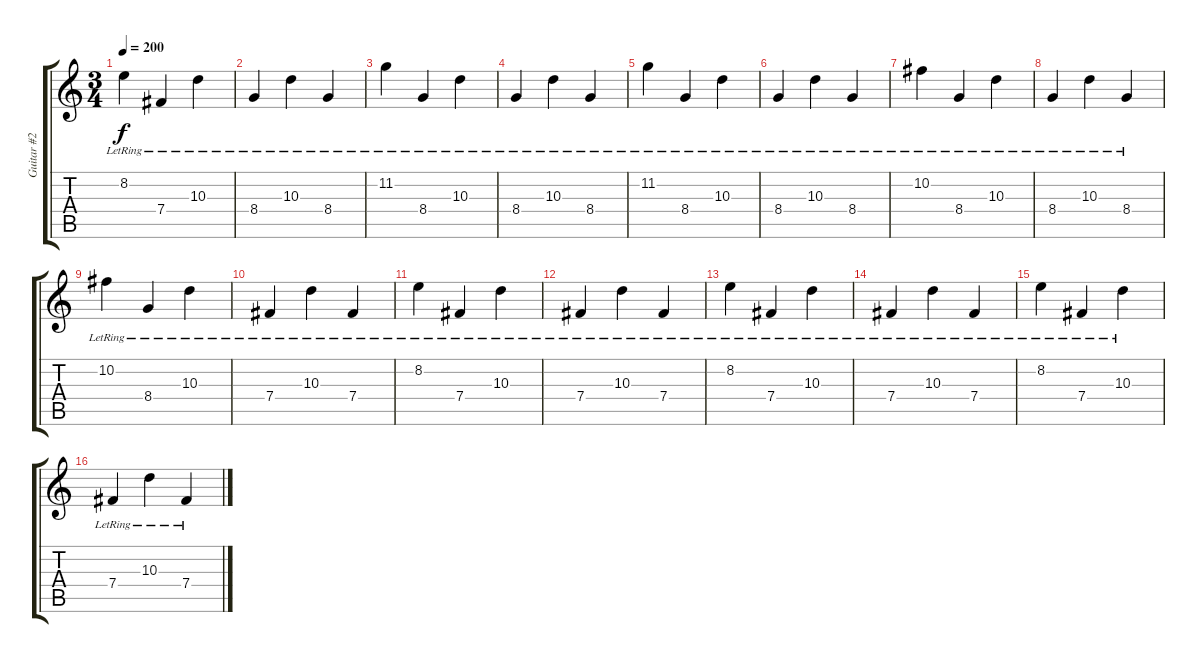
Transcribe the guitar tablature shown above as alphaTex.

\track ("Guitar #2" "Guitar #2") {instrument overdrivenguitar}
\staff {score tabs}
\tuning (Db4 Ab3 E3 B2 Gb2 B1) {hide}
\ts (3 4)
\tempo 200
\clef g2
\ks c
8.2{lr}.4{dy f} 7.4{lr}.4 10.3{lr}.4 |
8.4{lr}.4 10.3{lr}.4 8.4{lr}.4 |
11.2{lr}.4 8.4{lr}.4 10.3{lr}.4 |
8.4{lr}.4 10.3{lr}.4 8.4{lr}.4 |
11.2{lr}.4 8.4{lr}.4 10.3{lr}.4 |
8.4{lr}.4 10.3{lr}.4 8.4{lr}.4 |
10.2{lr}.4 8.4{lr}.4 10.3{lr}.4 |
8.4{lr}.4 10.3{lr}.4 8.4{lr}.4 |
10.2{lr}.4 8.4{lr}.4 10.3{lr}.4 |
7.4{lr}.4 10.3{lr}.4 7.4{lr}.4 |
8.2{lr}.4 7.4{lr}.4 10.3{lr}.4 |
7.4{lr}.4 10.3{lr}.4 7.4{lr}.4 |
8.2{lr}.4 7.4{lr}.4 10.3{lr}.4 |
7.4{lr}.4 10.3{lr}.4 7.4{lr}.4 |
8.2{lr}.4 7.4{lr}.4 10.3{lr}.4 |
7.4{lr}.4 10.3{lr}.4 7.4{lr}.4
